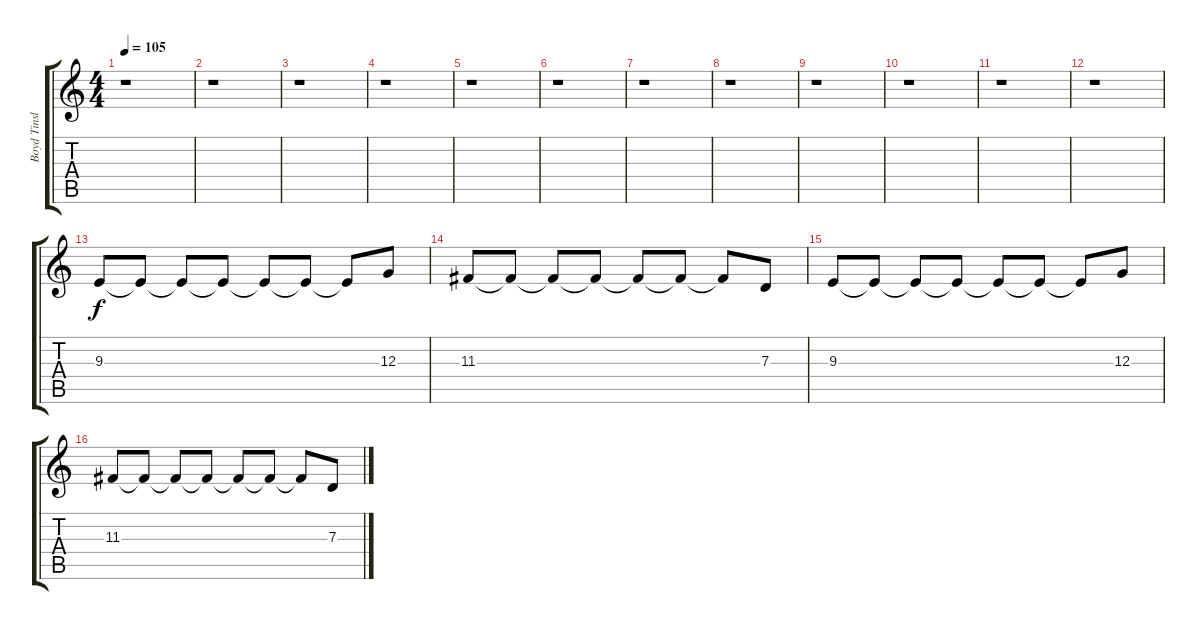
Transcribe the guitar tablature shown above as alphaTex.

\track ("Boyd Tinsley" "Boyd Tinsl") {instrument violin}
\staff {score tabs}
\tuning (E4 B3 G3 D3 A2 E2) {hide}
\ts (4 4)
\tempo 105
\clef g2
\ks c
r.1{dy f} |
r.1 |
r.1 |
r.1 |
r.1 |
r.1 |
r.1 |
r.1 |
r.1 |
r.1 |
r.1 |
r.1 |
9.3.8 9.3{t}.8 9.3{t}.8 9.3{t}.8 9.3{t}.8 9.3{t}.8 9.3{t}.8 12.3.8 |
11.3.8 11.3{t}.8 11.3{t}.8 11.3{t}.8 11.3{t}.8 11.3{t}.8 11.3{t}.8 7.3.8 |
9.3.8 9.3{t}.8 9.3{t}.8 9.3{t}.8 9.3{t}.8 9.3{t}.8 9.3{t}.8 12.3.8 |
11.3.8 11.3{t}.8 11.3{t}.8 11.3{t}.8 11.3{t}.8 11.3{t}.8 11.3{t}.8 7.3.8
